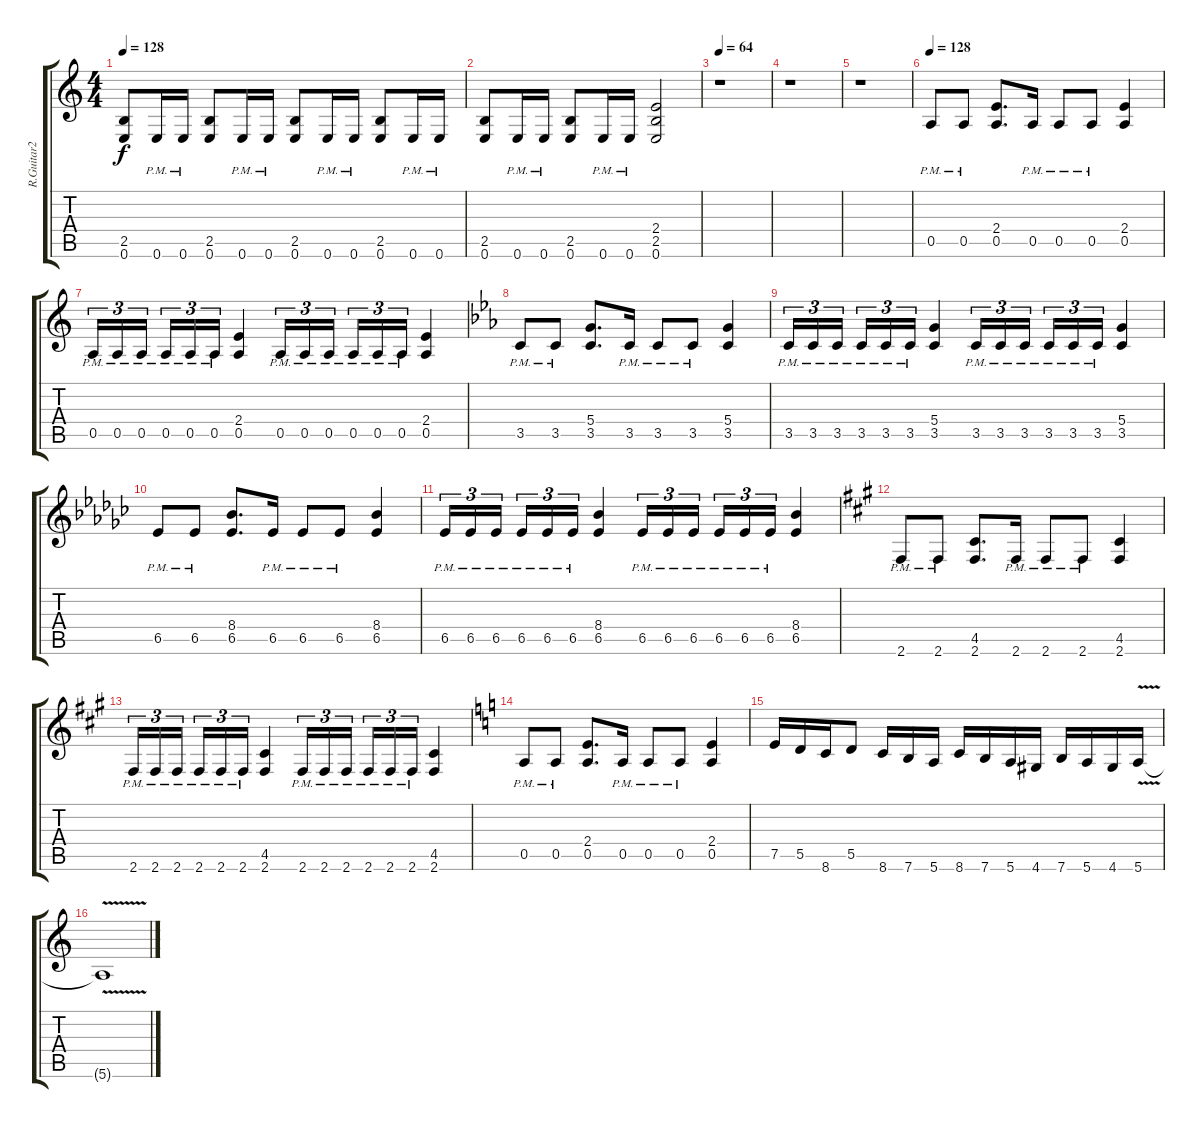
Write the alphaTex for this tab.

\track ("R.Guitar2" "R.Guitar2") {instrument distortionguitar}
\staff {score tabs}
\tuning (E4 B3 G3 D3 A2 E2) {hide}
\ts (4 4)
\tempo 128
\clef g2
\ks c
(2.5 0.6).8{dy f} 0.6{pm}.16 0.6{pm}.16 (2.5 0.6).8 0.6{pm}.16 0.6{pm}.16 (2.5 0.6).8 0.6{pm}.16 0.6{pm}.16 (2.5 0.6).8 0.6{pm}.16 0.6{pm}.16 |
(2.5 0.6).8 0.6{pm}.16 0.6{pm}.16 (2.5 0.6).8 0.6{pm}.16 0.6{pm}.16 (2.4 2.5 0.6).2 |
\tempo 64
r.1 |
r.1 |
r.1 |
\tempo 128
0.5{pm}.8 0.5{pm}.8 (2.4 0.5).8{d} 0.5{pm}.16 0.5{pm}.8 0.5{pm}.8 (2.4 0.5).4 |
0.5{pm}.16{tu (3 2)} 0.5{pm}.16{tu (3 2)} 0.5{pm}.16{tu (3 2) beam splitsecondary} 0.5{pm}.16{tu (3 2)} 0.5{pm}.16{tu (3 2)} 0.5{pm}.16{tu (3 2)} (2.4 0.5).4 0.5{pm}.16{tu (3 2)} 0.5{pm}.16{tu (3 2)} 0.5{pm}.16{tu (3 2) beam splitsecondary} 0.5{pm}.16{tu (3 2)} 0.5{pm}.16{tu (3 2)} 0.5{pm}.16{tu (3 2)} (2.4 0.5).4 |
\ks cminor
3.5{pm}.8 3.5{pm}.8 (5.4 3.5).8{d} 3.5{pm}.16 3.5{pm}.8 3.5{pm}.8 (5.4 3.5).4 |
3.5{pm}.16{tu (3 2)} 3.5{pm}.16{tu (3 2)} 3.5{pm}.16{tu (3 2) beam splitsecondary} 3.5{pm}.16{tu (3 2)} 3.5{pm}.16{tu (3 2)} 3.5{pm}.16{tu (3 2)} (5.4 3.5).4 3.5{pm}.16{tu (3 2)} 3.5{pm}.16{tu (3 2)} 3.5{pm}.16{tu (3 2) beam splitsecondary} 3.5{pm}.16{tu (3 2)} 3.5{pm}.16{tu (3 2)} 3.5{pm}.16{tu (3 2)} (5.4 3.5).4 |
\ks ebminor
6.5{pm}.8 6.5{pm}.8 (8.4 6.5).8{d} 6.5{pm}.16 6.5{pm}.8 6.5{pm}.8 (8.4 6.5).4 |
6.5{pm}.16{tu (3 2)} 6.5{pm}.16{tu (3 2)} 6.5{pm}.16{tu (3 2) beam splitsecondary} 6.5{pm}.16{tu (3 2)} 6.5{pm}.16{tu (3 2)} 6.5{pm}.16{tu (3 2)} (8.4 6.5).4 6.5{pm}.16{tu (3 2)} 6.5{pm}.16{tu (3 2)} 6.5{pm}.16{tu (3 2) beam splitsecondary} 6.5{pm}.16{tu (3 2)} 6.5{pm}.16{tu (3 2)} 6.5{pm}.16{tu (3 2)} (8.4 6.5).4 |
\ks f#minor
2.6{pm}.8 2.6{pm}.8 (4.5 2.6).8{d} 2.6{pm}.16 2.6{pm}.8 2.6{pm}.8 (4.5 2.6).4 |
2.6{pm}.16{tu (3 2)} 2.6{pm}.16{tu (3 2)} 2.6{pm}.16{tu (3 2) beam splitsecondary} 2.6{pm}.16{tu (3 2)} 2.6{pm}.16{tu (3 2)} 2.6{pm}.16{tu (3 2)} (4.5 2.6).4 2.6{pm}.16{tu (3 2)} 2.6{pm}.16{tu (3 2)} 2.6{pm}.16{tu (3 2) beam splitsecondary} 2.6{pm}.16{tu (3 2)} 2.6{pm}.16{tu (3 2)} 2.6{pm}.16{tu (3 2)} (4.5 2.6).4 |
\ks aminor
0.5{pm}.8 0.5{pm}.8 (2.4 0.5).8{d} 0.5{pm}.16 0.5{pm}.8 0.5{pm}.8 (2.4 0.5).4 |
7.5.16 5.5.16 8.6.16 5.5.8 8.6.16 7.6.16 5.6.16 8.6.16 7.6.16 5.6.16 4.6.16 7.6.16 5.6.16 4.6.16 5.6{v}.16 |
5.6{t}.1
